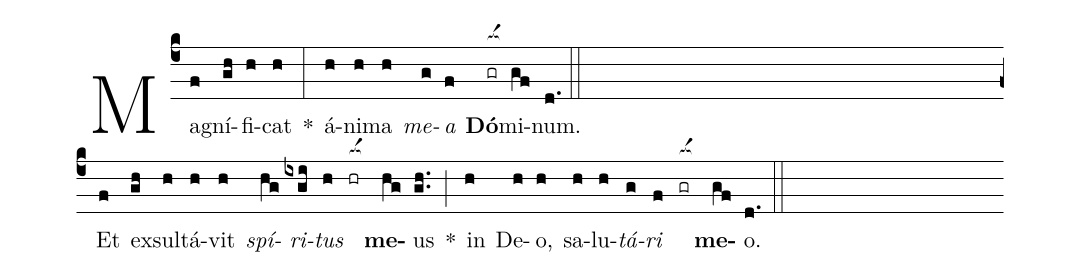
%%
(c4)
Ma(f)gní(gh)fi(h)cat(h) *(:)
á(h)ni(h)ma(h) <i>me</i>(g)<i>a</i>(f) <b>Dó</b>(gr[ocba:1{])mi(g[ocba:1}]f)num.(d.) (::Z)

Et(f) ex(gh)sul(h)tá(h)vit(h)
<i>spí</i>(hg)<i>ri</i>(ixgi)<i>tus</i>(h)
(hr[ocba:1{]) <b>me</b>(h[ocba:1}]g)us(g.h.) *(;)
in(h) De(h)o,(h) sa(h)lu(h)<i>tá</i>(g)<i>ri</i>(f) (gr[ocba:1{]) <b>me</b>(g[ocba:1}]f)o.(d.) (::)
